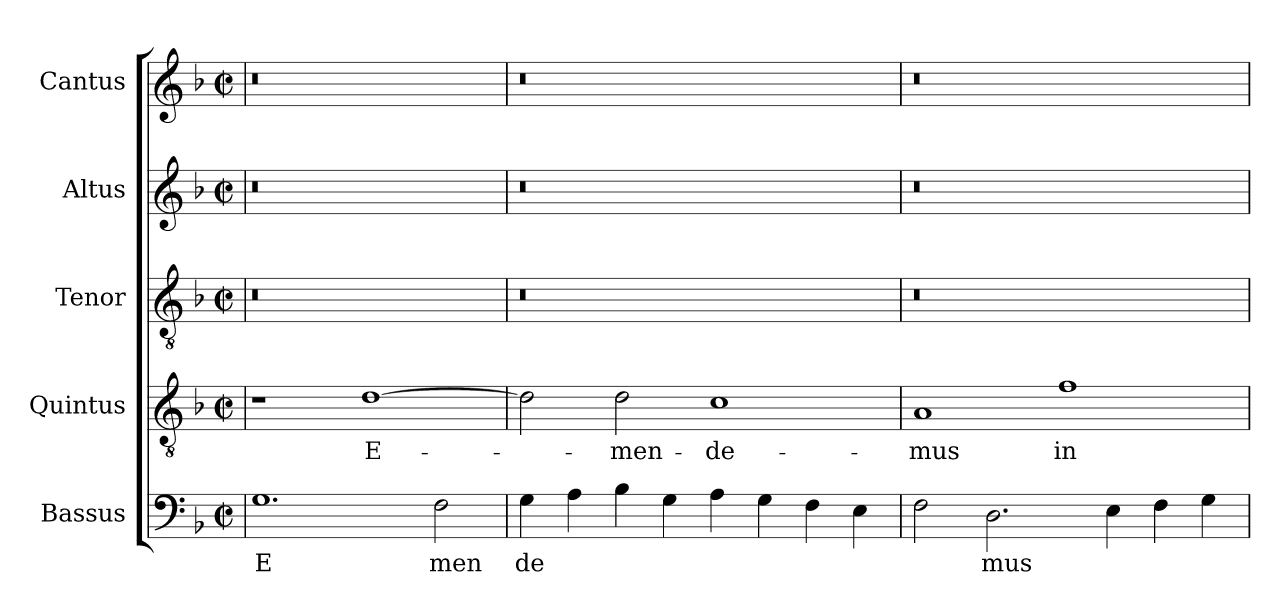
**kern	**text	**kern	**text	**kern	**kern	**kern
*part5	*part5	*part4	*part4	*part3	*part2	*part1
*staff5	*staff5	*staff4	*staff4	*staff3	*staff2	*staff1
*I"Bassus	*	*I"Quintus	*	*I"Tenor	*I"Altus	*I"Cantus
!!LO:PB:g=z
*stria5	*	*stria5	*	*stria5	*stria5	*stria5
*clefF4	*	*clefGv2	*	*clefGv2	*clefG2	*clefG2
*k[b-]	*	*k[b-]	*	*k[b-]	*k[b-]	*k[b-]
*F:	*	*F:	*	*F:	*F:	*F:
*M2/2	*	*M2/2	*	*M2/2	*M2/2	*M2/2
*met(c|)	*	*met(c|)	*	*met(c|)	*met(c|)	*met(c|)
=1	=1!	=1	=1!	=1	=1	=1!
!	!LO:LY:b:cj	!	!	!	!	!
1.G	E	1r	.	0r	0r	0r
!	!	!	!LO:LY:b:cj	!	!	!
.	.	[>1d	E-	.	.	.
!	!LO:LY:b:cj	!	!	!	!	!
2F\	men	.	.	.	.	.
=2	=2	=2	=2	=2	=2	=2
!	!LO:LY:b:cj	!	!	!	!	!
4G\	de	2d\]	.	0r	0r	0r
4A\	.	.	.	.	.	.
!	!	!	!LO:LY:b:cj	!	!	!
4B-\	.	2d\	-men-	.	.	.
4G\	.	.	.	.	.	.
!	!	!	!LO:LY:b:cj	!	!	!
4A\	.	1c	-de-	.	.	.
4G\	.	.	.	.	.	.
4F\	.	.	.	.	.	.
4E\	.	.	.	.	.	.
=3	=3	=3	=3	=3	=3	=3
!	!	!	!LO:LY:b:cj	!	!	!
2F\	.	1A	-mus	0r	0r	0r
!	!LO:LY:b	!	!	!	!	!
2.D\	mus	.	.	.	.	.
!	!	!	!LO:LY:b:cj	!	!	!
.	.	1f	in	.	.	.
4E\	.	.	.	.	.	.
4F\	.	.	.	.	.	.
4G\	.	.	.	.	.	.
=	=	=	=	=	=	=
*-	*-	*-	*-	*-	*-	*-
